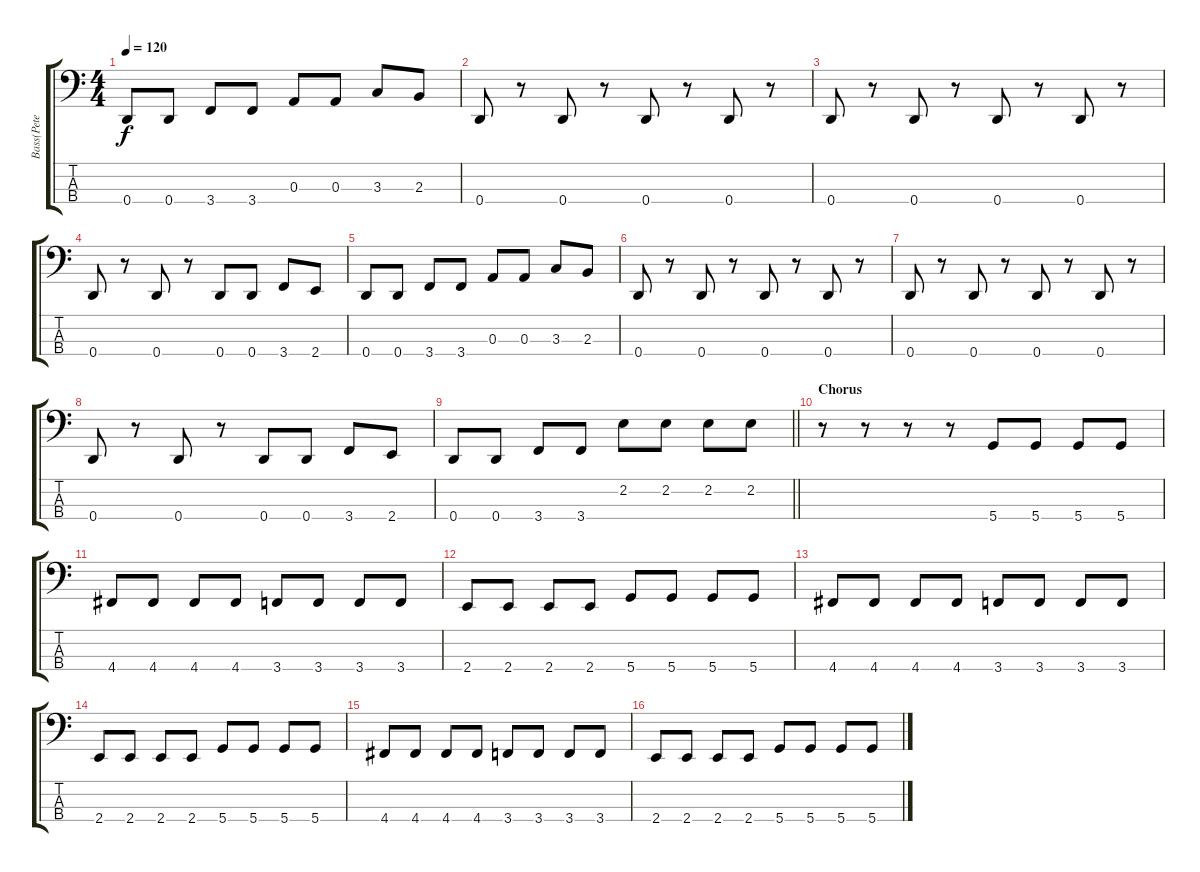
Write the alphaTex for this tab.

\track ("Bass(Pete Wentz)" "Bass(Pete ") {instrument electricbasspick}
\staff {score tabs}
\tuning (G2 D2 A1 D1) {hide}
\ts (4 4)
\tempo 120
\clef f4
\ks c
0.4.8{dy f} 0.4.8 3.4.8 3.4.8 0.3.8 0.3.8 3.3.8 2.3.8 |
0.4.8 r.8 0.4.8 r.8 0.4.8 r.8 0.4.8 r.8 |
0.4.8 r.8 0.4.8 r.8 0.4.8 r.8 0.4.8 r.8 |
0.4.8 r.8 0.4.8 r.8 0.4.8 0.4.8 3.4.8 2.4.8 |
0.4.8 0.4.8 3.4.8 3.4.8 0.3.8 0.3.8 3.3.8 2.3.8 |
0.4.8 r.8 0.4.8 r.8 0.4.8 r.8 0.4.8 r.8 |
0.4.8 r.8 0.4.8 r.8 0.4.8 r.8 0.4.8 r.8 |
0.4.8 r.8 0.4.8 r.8 0.4.8 0.4.8 3.4.8 2.4.8 |
\barLineRight lightlight
0.4.8 0.4.8 3.4.8 3.4.8 2.2.8 2.2.8 2.2.8 2.2.8 |
\section ("" "Chorus")
r.8 r.8 r.8 r.8 5.4.8 5.4.8 5.4.8 5.4.8 |
4.4.8 4.4.8 4.4.8 4.4.8 3.4.8 3.4.8 3.4.8 3.4.8 |
2.4.8 2.4.8 2.4.8 2.4.8 5.4.8 5.4.8 5.4.8 5.4.8 |
4.4.8 4.4.8 4.4.8 4.4.8 3.4.8 3.4.8 3.4.8 3.4.8 |
2.4.8 2.4.8 2.4.8 2.4.8 5.4.8 5.4.8 5.4.8 5.4.8 |
4.4.8 4.4.8 4.4.8 4.4.8 3.4.8 3.4.8 3.4.8 3.4.8 |
2.4.8 2.4.8 2.4.8 2.4.8 5.4.8 5.4.8 5.4.8 5.4.8
